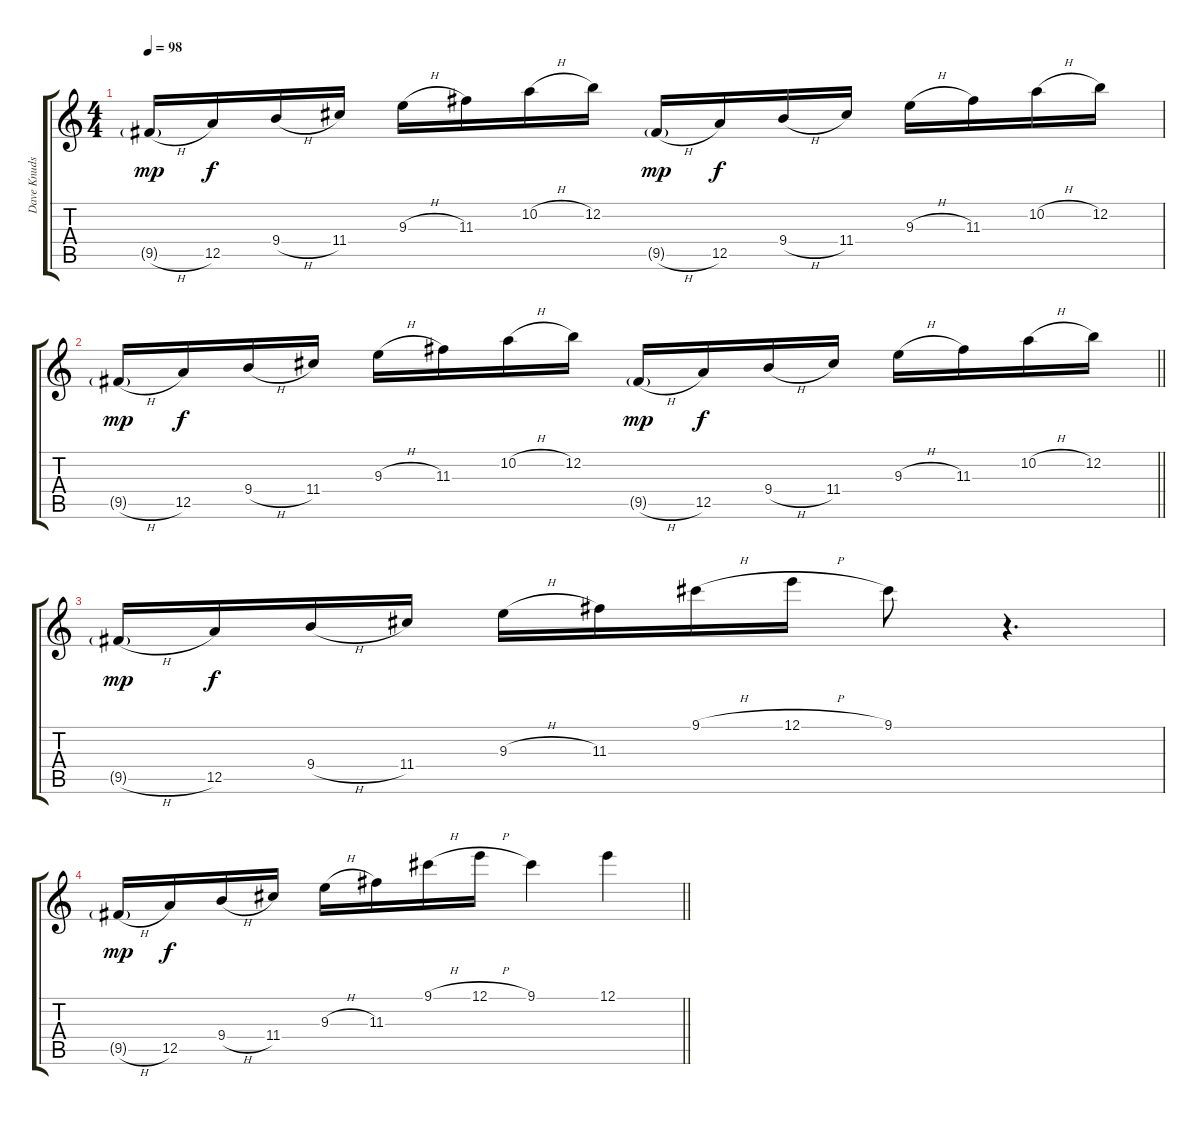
\track ("Dave Knudson" "Dave Knuds") {instrument electricguitarclean}
\staff {score tabs}
\tuning (E4 B3 G3 D3 A2 D2) {hide}
\ts (4 4)
\tempo 98
\clef g2
\ks c
9.5{h g}.16{dy mp} 12.5.16{dy f} 9.4{h}.16 11.4.16 9.3{h}.16 11.3.16 10.2{h}.16 12.2.16 9.5{h g}.16{dy mp} 12.5.16{dy f} 9.4{h}.16 11.4.16 9.3{h}.16 11.3.16 10.2{h}.16 12.2.16 |
\barLineRight lightlight
9.5{h g}.16{dy mp} 12.5.16{dy f} 9.4{h}.16 11.4.16 9.3{h}.16 11.3.16 10.2{h}.16 12.2.16 9.5{h g}.16{dy mp} 12.5.16{dy f} 9.4{h}.16 11.4.16 9.3{h}.16 11.3.16 10.2{h}.16 12.2.16 |
9.5{h g}.16{dy mp} 12.5.16{dy f} 9.4{h}.16 11.4.16 9.3{h}.16 11.3.16 9.1{h}.16 12.1{h}.16 9.1.8 r.4{d} |
\barLineRight lightlight
9.5{h g}.16{dy mp} 12.5.16{dy f} 9.4{h}.16 11.4.16 9.3{h}.16 11.3.16 9.1{h}.16 12.1{h}.16 9.1.4 12.1.4
